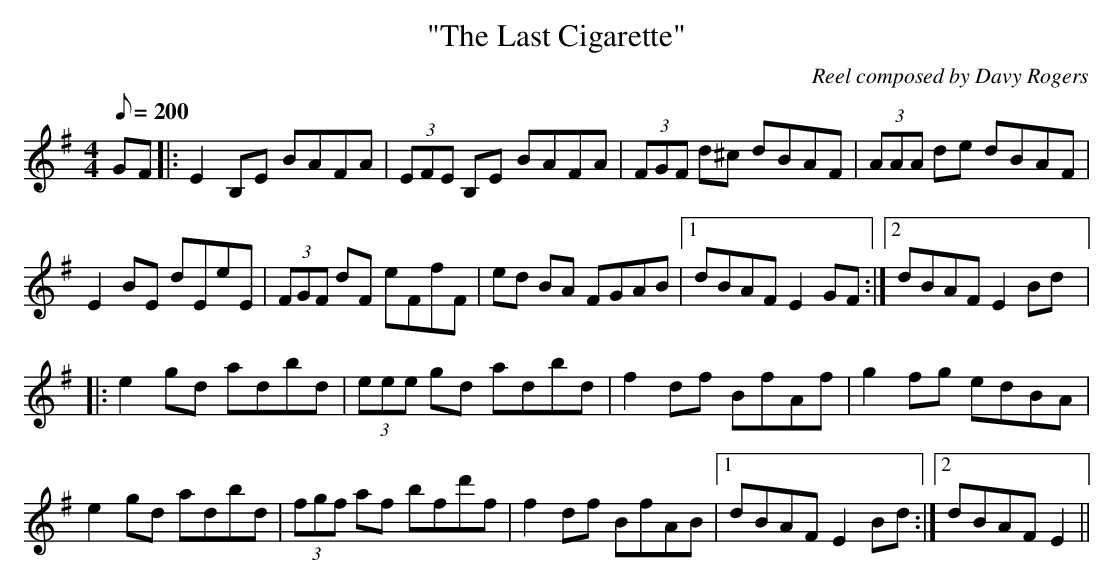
X:1
T:"The Last Cigarette"
C:Reel composed by Davy Rogers
L:1/8
Q:200
M:4/4
K:Em
GF |: E2 B,E BAFA | (3EFE B,E BAFA | (3FGF d^c dBAF | (3AAA de dBAF |
E2 BE dEeE | (3FGF dF eFfF | ed BA FGAB |1 dBAF E2 GF :|2 dBAF E2 Bd |:
e2 gd adbd | (3eee gd adbd | f2 df BfAf | g2 fg edBA |
e2 gd adbd | (3fgf af bfd'f | f2 df BfAB |1 dBAF E2Bd :|2 dBAF E2 ||
